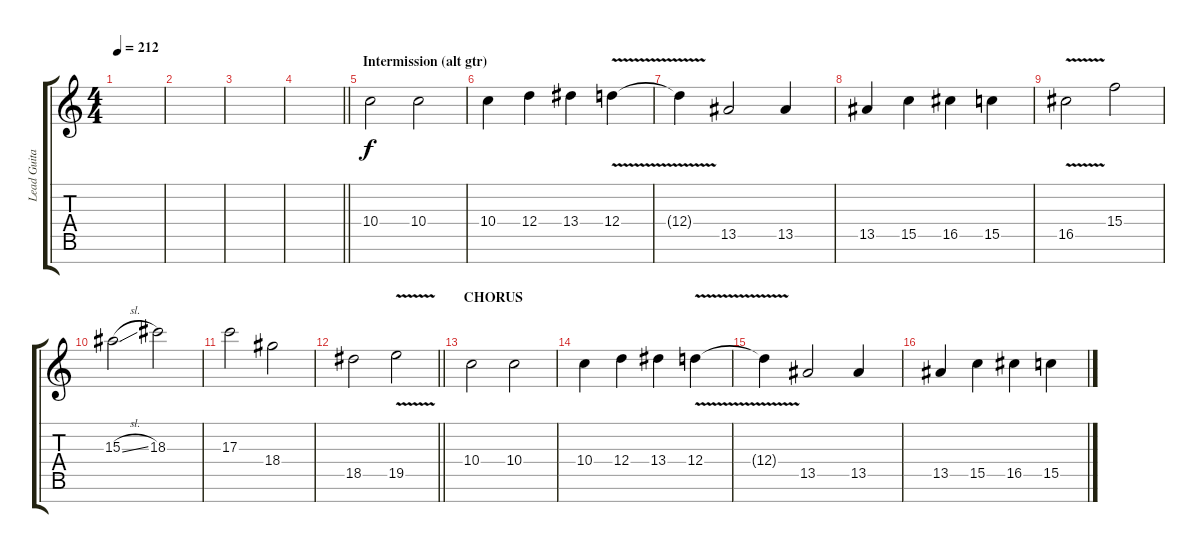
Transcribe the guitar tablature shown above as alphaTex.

\track ("Lead Guitar" "Lead Guita") {instrument distortionguitar}
\staff {score tabs}
\tuning (E4 B3 G3 D3 A2 E2 B1) {hide}
\ts (4 4)
\tempo 212
\clef g2
\ks c
|
|
|
\barLineRight lightlight
|
\section ("" "Intermission (alt gtr)")
10.4.2 10.4.2 |
10.4.4 12.4.4 13.4.4 12.4{v}.4 |
12.4{t}.4 13.5.2 13.5.4 |
13.5.4 15.5.4 16.5.4 15.5.4 |
16.5{v}.2 15.4.2 |
15.3{sl}.2 18.3.2 |
17.3.2 18.4.2 |
\barLineRight lightlight
18.5.2 19.5{v}.2 |
\section ("" "CHORUS")
10.4.2 10.4.2 |
10.4.4 12.4.4 13.4.4 12.4{v}.4 |
12.4{t}.4 13.5.2 13.5.4 |
13.5.4 15.5.4 16.5.4 15.5.4
